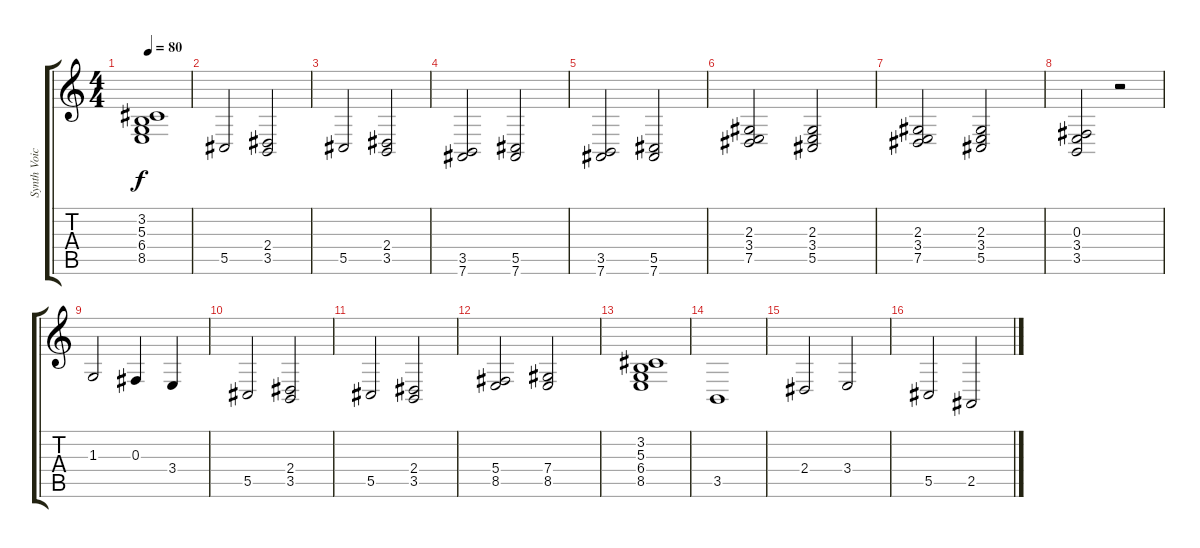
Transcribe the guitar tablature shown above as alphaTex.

\track ("Synth Voice" "Synth Voic") {instrument synthvoice}
\staff {score tabs}
\tuning (Eb4 Bb3 Gb3 Db3 Ab2 Eb2) {hide}
\ts (4 4)
\tempo 80
\clef g2
\ks c
(3.2 5.3 6.4 8.5).1{dy f} |
5.5.2 (2.4 3.5).2 |
5.5.2 (2.4 3.5).2 |
(3.5 7.6).2 (5.5 7.6).2 |
(3.5 7.6).2 (5.5 7.6).2 |
(2.3 3.4 7.5).2 (2.3 3.4 5.5).2 |
(2.3 3.4 7.5).2 (2.3 3.4 5.5).2 |
(0.3 3.4 3.5).2 r.2 |
1.3.2 0.3.4 3.4.4 |
5.5.2 (2.4 3.5).2 |
5.5.2 (2.4 3.5).2 |
(5.4 8.5).2 (7.4 8.5).2 |
(3.2 5.3 6.4 8.5).1 |
3.5.1 |
2.4.2 3.4.2 |
5.5.2 2.5.2
